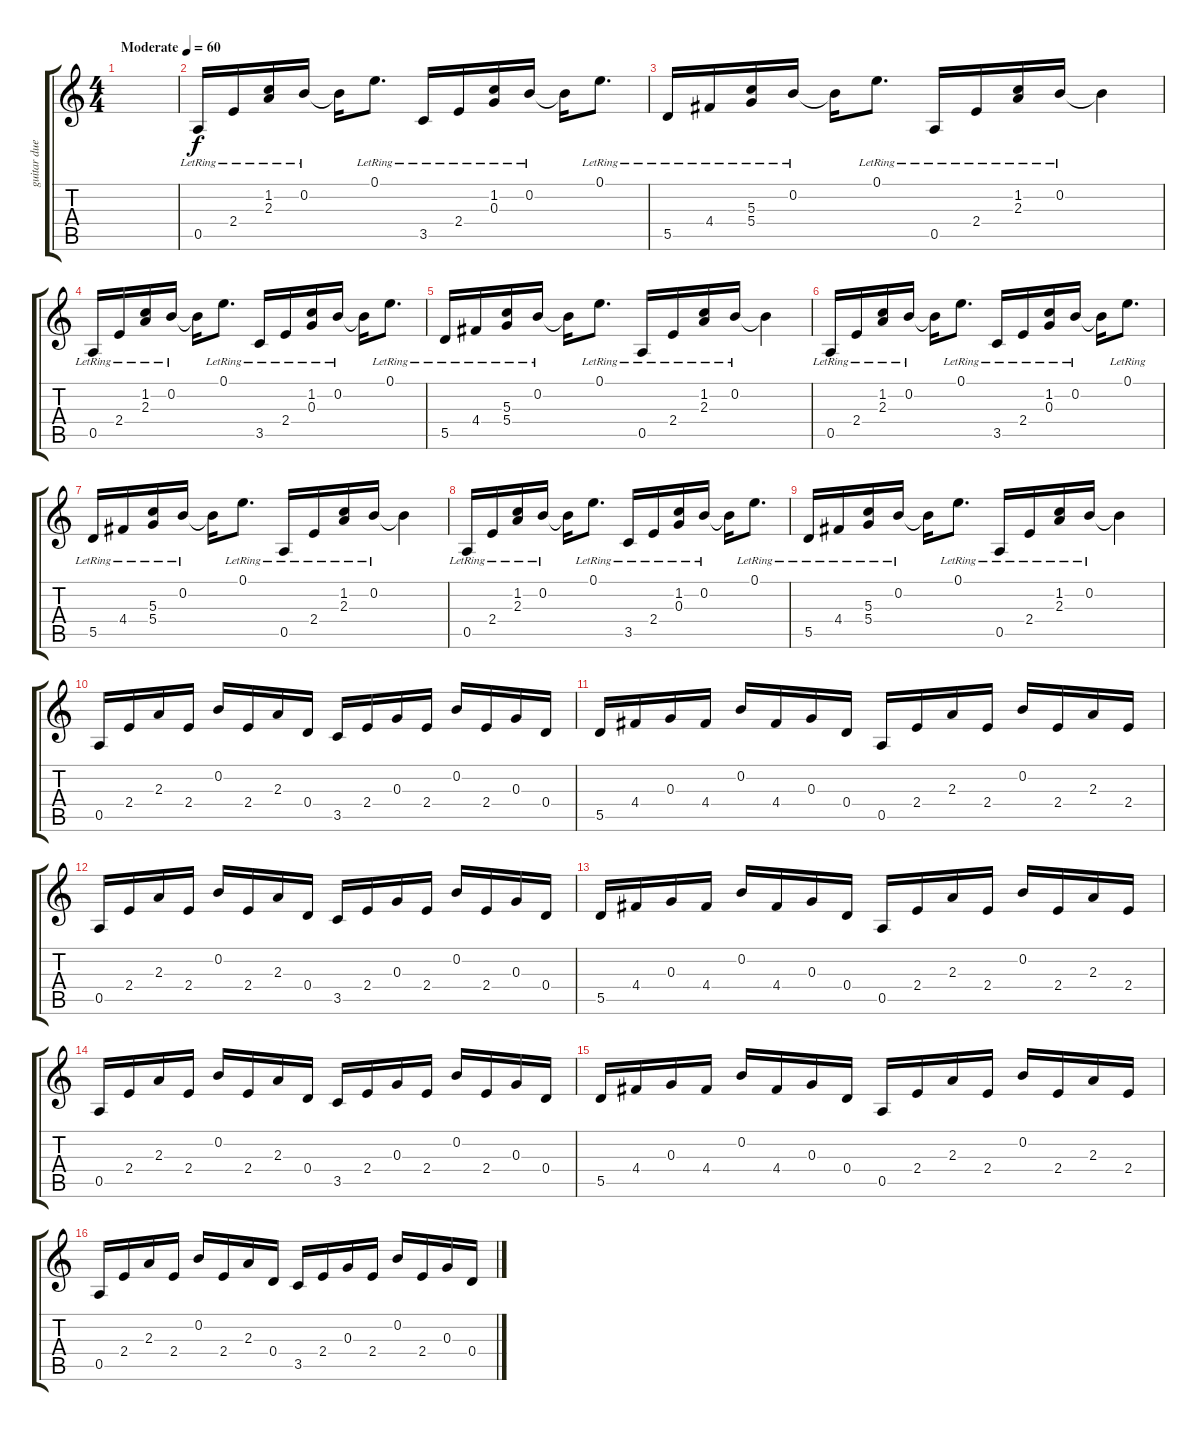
\track ("guitar due" "guitar due") {instrument acousticguitarsteel}
\staff {score tabs}
\tuning (E4 B3 G3 D3 A2 E2) {hide}
\ts (4 4)
\tempo (60 "Moderate")
\clef g2
\ks c
|
0.5{lr}.16 2.4{lr}.16 (1.2{lr} 2.3{lr}).16 0.2{lr}.16 0.2{t}.16 0.1{lr}.8{d} 3.5{lr}.16 2.4{lr}.16 (1.2{lr} 0.3{lr}).16 0.2{lr}.16 0.2{t}.16 0.1{lr}.8{d} |
5.5{lr}.16 4.4{lr}.16 (5.3{lr} 5.4{lr}).16 0.2{lr}.16 0.2{t}.16 0.1{lr}.8{d} 0.5{lr}.16 2.4{lr}.16 (1.2{lr} 2.3{lr}).16 0.2{lr}.16 0.2{t}.4 |
0.5{lr}.16 2.4{lr}.16 (1.2{lr} 2.3{lr}).16 0.2{lr}.16 0.2{t}.16 0.1{lr}.8{d} 3.5{lr}.16 2.4{lr}.16 (1.2{lr} 0.3{lr}).16 0.2{lr}.16 0.2{t}.16 0.1{lr}.8{d} |
5.5{lr}.16 4.4{lr}.16 (5.3{lr} 5.4{lr}).16 0.2{lr}.16 0.2{t}.16 0.1{lr}.8{d} 0.5{lr}.16 2.4{lr}.16 (1.2{lr} 2.3{lr}).16 0.2{lr}.16 0.2{t}.4 |
0.5{lr}.16 2.4{lr}.16 (1.2{lr} 2.3{lr}).16 0.2{lr}.16 0.2{t}.16 0.1{lr}.8{d} 3.5{lr}.16 2.4{lr}.16 (1.2{lr} 0.3{lr}).16 0.2{lr}.16 0.2{t}.16 0.1{lr}.8{d} |
5.5{lr}.16 4.4{lr}.16 (5.3{lr} 5.4{lr}).16 0.2{lr}.16 0.2{t}.16 0.1{lr}.8{d} 0.5{lr}.16 2.4{lr}.16 (1.2{lr} 2.3{lr}).16 0.2{lr}.16 0.2{t}.4 |
0.5{lr}.16 2.4{lr}.16 (1.2{lr} 2.3{lr}).16 0.2{lr}.16 0.2{t}.16 0.1{lr}.8{d} 3.5{lr}.16 2.4{lr}.16 (1.2{lr} 0.3{lr}).16 0.2{lr}.16 0.2{t}.16 0.1{lr}.8{d} |
5.5{lr}.16 4.4{lr}.16 (5.3{lr} 5.4{lr}).16 0.2{lr}.16 0.2{t}.16 0.1{lr}.8{d} 0.5{lr}.16 2.4{lr}.16 (1.2{lr} 2.3{lr}).16 0.2{lr}.16 0.2{t}.4 |
0.5.16 2.4.16 2.3.16 2.4.16 0.2.16 2.4.16 2.3.16 0.4.16 3.5.16 2.4.16 0.3.16 2.4.16 0.2.16 2.4.16 0.3.16 0.4.16 |
5.5.16 4.4.16 0.3.16 4.4.16 0.2.16 4.4.16 0.3.16 0.4.16 0.5.16 2.4.16 2.3.16 2.4.16 0.2.16 2.4.16 2.3.16 2.4.16 |
0.5.16 2.4.16 2.3.16 2.4.16 0.2.16 2.4.16 2.3.16 0.4.16 3.5.16 2.4.16 0.3.16 2.4.16 0.2.16 2.4.16 0.3.16 0.4.16 |
5.5.16 4.4.16 0.3.16 4.4.16 0.2.16 4.4.16 0.3.16 0.4.16 0.5.16 2.4.16 2.3.16 2.4.16 0.2.16 2.4.16 2.3.16 2.4.16 |
0.5.16 2.4.16 2.3.16 2.4.16 0.2.16 2.4.16 2.3.16 0.4.16 3.5.16 2.4.16 0.3.16 2.4.16 0.2.16 2.4.16 0.3.16 0.4.16 |
5.5.16 4.4.16 0.3.16 4.4.16 0.2.16 4.4.16 0.3.16 0.4.16 0.5.16 2.4.16 2.3.16 2.4.16 0.2.16 2.4.16 2.3.16 2.4.16 |
0.5.16 2.4.16 2.3.16 2.4.16 0.2.16 2.4.16 2.3.16 0.4.16 3.5.16 2.4.16 0.3.16 2.4.16 0.2.16 2.4.16 0.3.16 0.4.16
